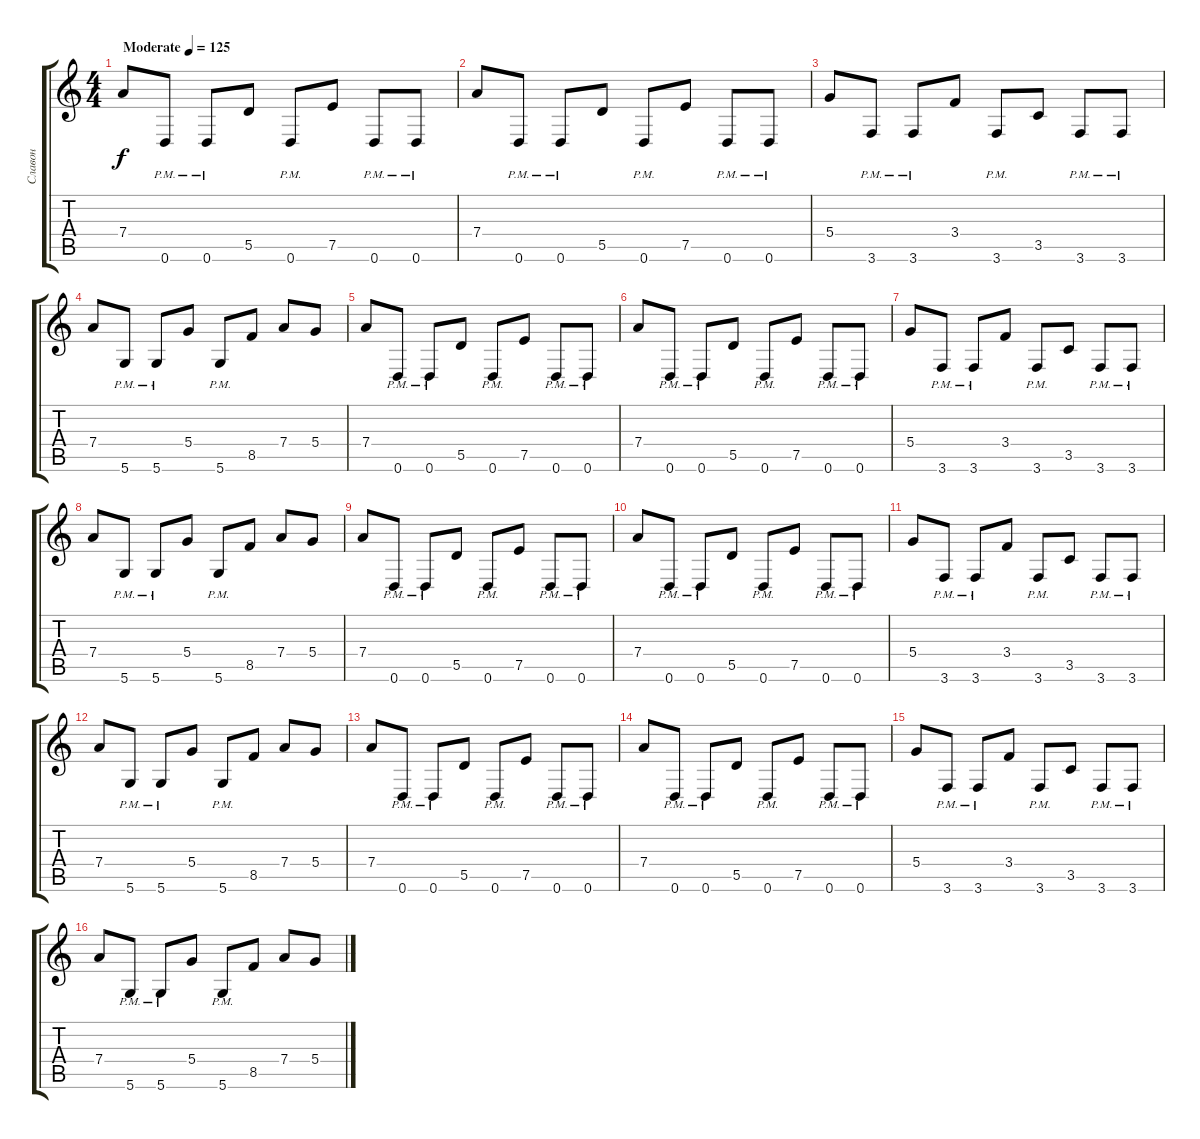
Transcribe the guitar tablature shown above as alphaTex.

\track ("Славон" "Славон") {instrument distortionguitar}
\staff {score tabs}
\tuning (E4 B3 G3 D3 A2 D2) {hide}
\ts (4 4)
\tempo (125 "Moderate")
\clef g2
\ks c
7.4.8{dy f instrument electricguitarjazz} 0.6{pm}.8 0.6{pm}.8 5.5.8 0.6{pm}.8 7.5.8 0.6{pm}.8 0.6{pm}.8 |
7.4.8 0.6{pm}.8 0.6{pm}.8 5.5.8 0.6{pm}.8 7.5.8 0.6{pm}.8 0.6{pm}.8 |
5.4.8 3.6{pm}.8 3.6{pm}.8 3.4.8 3.6{pm}.8 3.5.8 3.6{pm}.8 3.6{pm}.8 |
7.4.8 5.6{pm}.8 5.6{pm}.8 5.4.8 5.6{pm}.8 8.5.8 7.4.8 5.4.8 |
7.4.8 0.6{pm}.8 0.6{pm}.8 5.5.8 0.6{pm}.8 7.5.8 0.6{pm}.8 0.6{pm}.8 |
7.4.8 0.6{pm}.8 0.6{pm}.8 5.5.8 0.6{pm}.8 7.5.8 0.6{pm}.8 0.6{pm}.8 |
5.4.8 3.6{pm}.8 3.6{pm}.8 3.4.8 3.6{pm}.8 3.5.8 3.6{pm}.8 3.6{pm}.8 |
7.4.8 5.6{pm}.8 5.6{pm}.8 5.4.8 5.6{pm}.8 8.5.8 7.4.8 5.4.8 |
7.4.8 0.6{pm}.8 0.6{pm}.8 5.5.8 0.6{pm}.8 7.5.8 0.6{pm}.8 0.6{pm}.8 |
7.4.8 0.6{pm}.8 0.6{pm}.8 5.5.8 0.6{pm}.8 7.5.8 0.6{pm}.8 0.6{pm}.8 |
5.4.8 3.6{pm}.8 3.6{pm}.8 3.4.8 3.6{pm}.8 3.5.8 3.6{pm}.8 3.6{pm}.8 |
7.4.8 5.6{pm}.8 5.6{pm}.8 5.4.8 5.6{pm}.8 8.5.8 7.4.8 5.4.8 |
7.4.8 0.6{pm}.8 0.6{pm}.8 5.5.8 0.6{pm}.8 7.5.8 0.6{pm}.8 0.6{pm}.8 |
7.4.8 0.6{pm}.8 0.6{pm}.8 5.5.8 0.6{pm}.8 7.5.8 0.6{pm}.8 0.6{pm}.8 |
5.4.8 3.6{pm}.8 3.6{pm}.8 3.4.8 3.6{pm}.8 3.5.8 3.6{pm}.8 3.6{pm}.8 |
7.4.8 5.6{pm}.8 5.6{pm}.8 5.4.8 5.6{pm}.8 8.5.8 7.4.8 5.4.8
